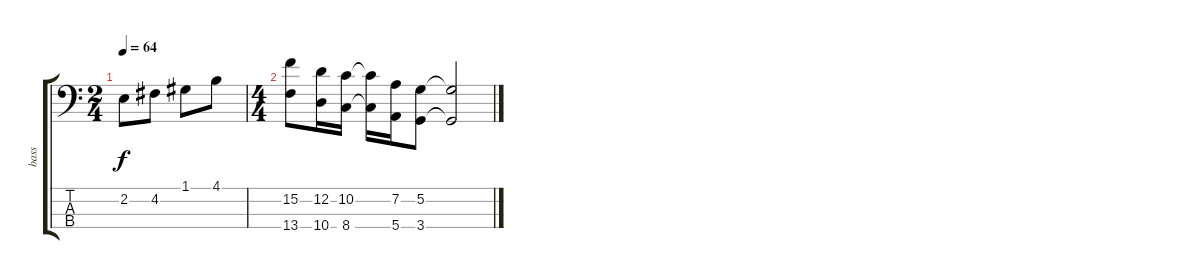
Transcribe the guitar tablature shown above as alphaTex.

\track ("bass" "bass") {instrument electricbasspick}
\staff {score tabs}
\tuning (G2 D2 A1 E1) {hide}
\ts (2 4)
\tempo 64
\clef f4
\ks c
2.2.8{dy f} 4.2.8 1.1.8 4.1.8 |
\ts (4 4)
(15.2 13.4).8 (12.2 10.4).16 (10.2 8.4).16 (10.2{t} 8.4{t}).16 (7.2 5.4).16 (5.2 3.4).8 (5.2{t} 3.4{t}).2
